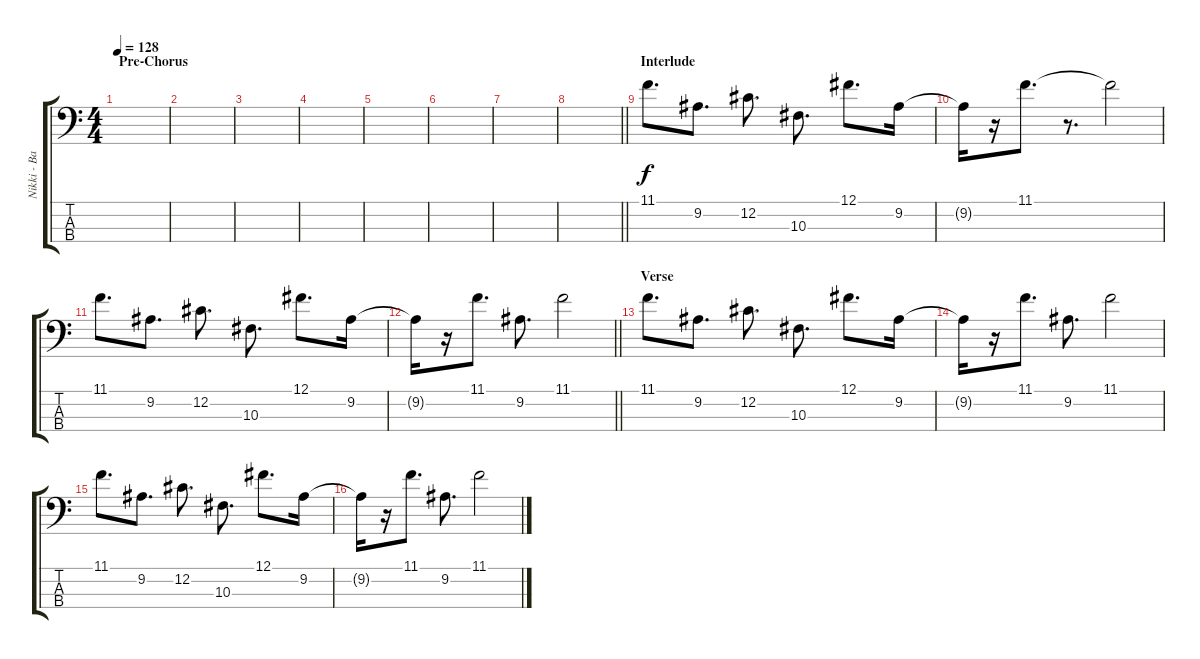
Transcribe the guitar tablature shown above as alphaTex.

\track ("Nikki - Bass Overdub" "Nikki - Ba") {instrument electricbassfinger}
\staff {score tabs}
\tuning (Gb2 Db2 Ab1 Eb1) {hide}
\ts (4 4)
\section ("" "Pre-Chorus")
\tempo 128
\clef f4
\ks c
|
|
|
|
|
|
|
\barLineRight lightlight
|
\section ("" "Interlude")
11.1.8{d} 9.2.8{d} 12.2.8{d} 10.3.8{d} 12.1.8{d} 9.2.16 |
9.2{t}.16 r.16 11.1.8{d} r.8{d} 11.1{t}.2 |
11.1.8{d} 9.2.8{d} 12.2.8{d} 10.3.8{d} 12.1.8{d} 9.2.16 |
\barLineRight lightlight
9.2{t}.16 r.16 11.1.8{d} 9.2.8{d} 11.1.2 |
\section ("" "Verse")
11.1.8{d} 9.2.8{d} 12.2.8{d} 10.3.8{d} 12.1.8{d} 9.2.16 |
9.2{t}.16 r.16 11.1.8{d} 9.2.8{d} 11.1.2 |
11.1.8{d} 9.2.8{d} 12.2.8{d} 10.3.8{d} 12.1.8{d} 9.2.16 |
9.2{t}.16 r.16 11.1.8{d} 9.2.8{d} 11.1.2
